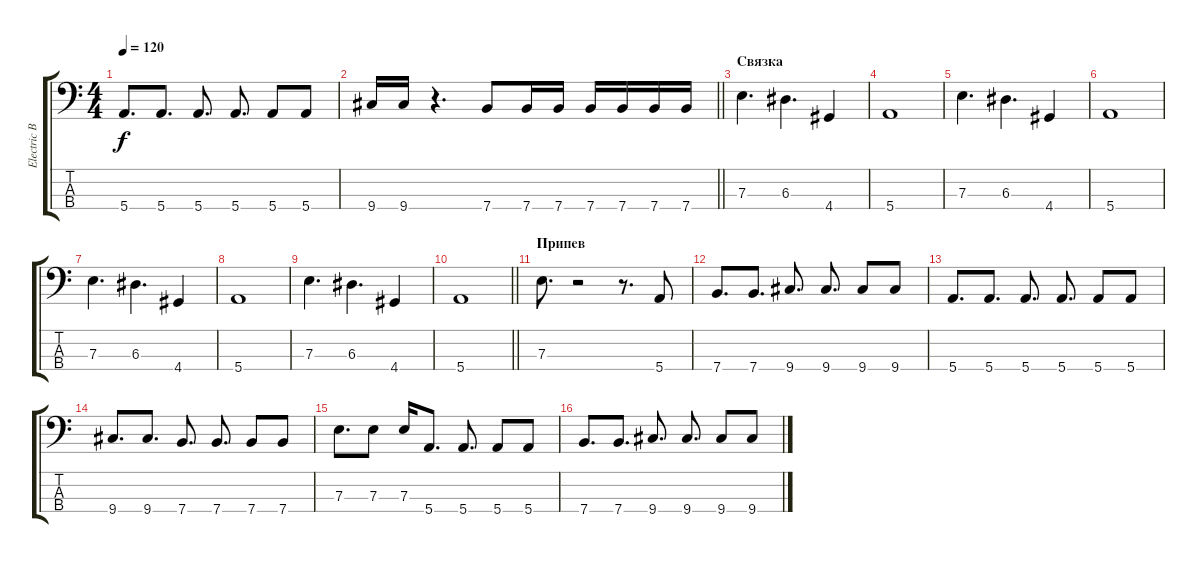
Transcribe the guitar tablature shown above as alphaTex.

\track ("Electric Bass" "Electric B") {instrument electricbassfinger}
\staff {score tabs}
\tuning (G2 D2 A1 E1) {hide}
\ts (4 4)
\tempo 120
\clef f4
\ks c
5.4.8{d dy f} 5.4.8{d} 5.4.8{d} 5.4.8{d} 5.4.8 5.4.8 |
\barLineRight lightlight
9.4.16 9.4.16 r.4{d} 7.4.8 7.4.16 7.4.16 7.4.16 7.4.16 7.4.16 7.4.16 |
\section ("" "Связка")
7.3.4{d} 6.3.4{d} 4.4.4 |
5.4.1 |
7.3.4{d} 6.3.4{d} 4.4.4 |
5.4.1 |
7.3.4{d} 6.3.4{d} 4.4.4 |
5.4.1 |
7.3.4{d} 6.3.4{d} 4.4.4 |
\barLineRight lightlight
5.4.1 |
\section ("" "Припев")
7.3.8{d} r.2 r.8{d} 5.4.8 |
7.4.8{d} 7.4.8{d} 9.4.8{d} 9.4.8{d} 9.4.8 9.4.8 |
5.4.8{d} 5.4.8{d} 5.4.8{d} 5.4.8{d} 5.4.8 5.4.8 |
9.4.8{d} 9.4.8{d} 7.4.8{d} 7.4.8{d} 7.4.8 7.4.8 |
7.3.8{d} 7.3.8 7.3.16 5.4.8{d} 5.4.8{d} 5.4.8 5.4.8 |
7.4.8{d} 7.4.8{d} 9.4.8{d} 9.4.8{d} 9.4.8 9.4.8
